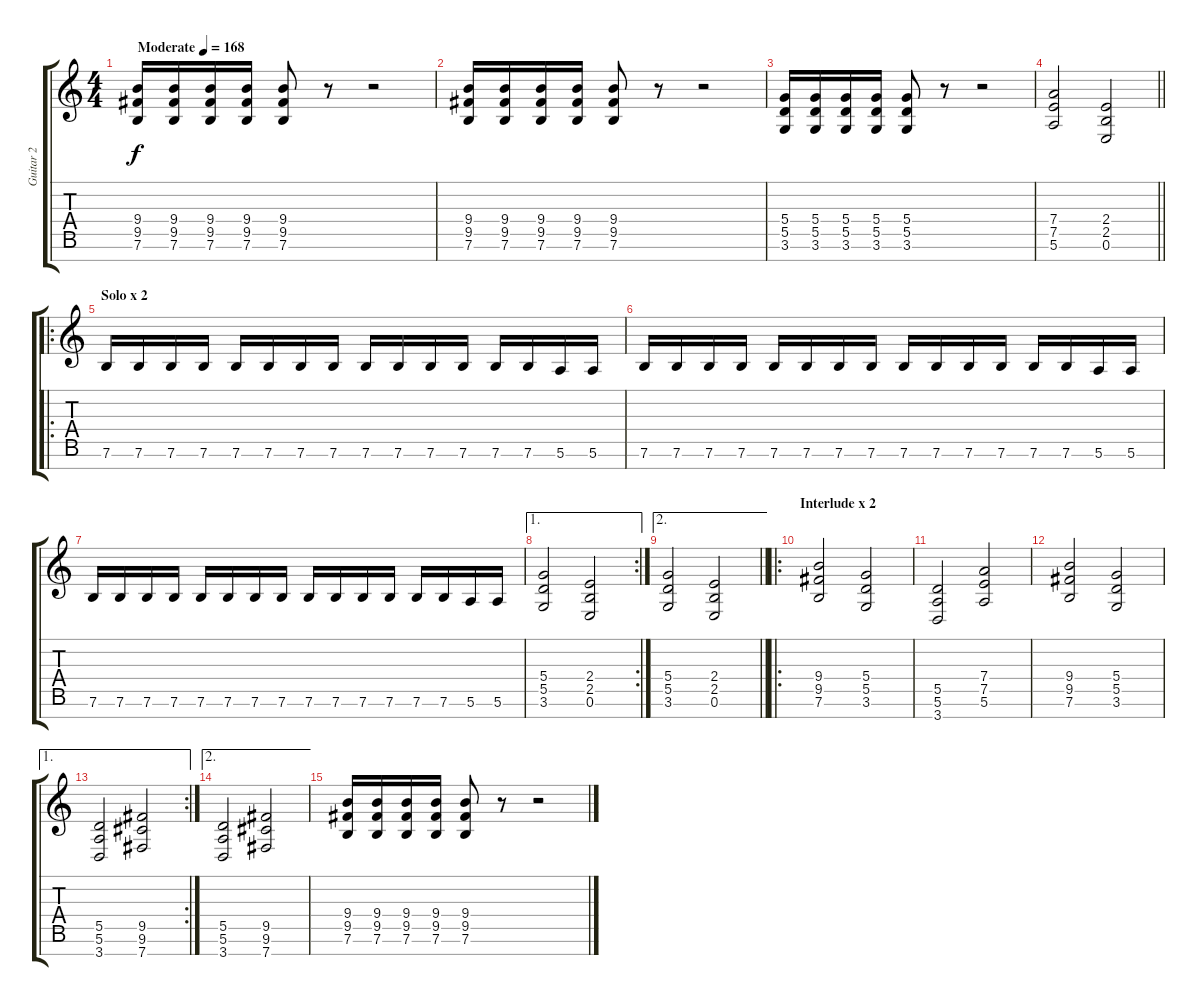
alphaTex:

\track ("Guitar 2" "Guitar 2") {instrument distortionguitar}
\staff {score tabs}
\tuning (E4 B3 G3 D3 A2 E2 B1) {hide}
\ts (4 4)
\tempo (168 "Moderate")
\clef g2
\ks c
(9.4 9.5 7.6).16{dy f instrument distortionguitar} (9.4 9.5 7.6).16 (9.4 9.5 7.6).16 (9.4 9.5 7.6).16 (9.4 9.5 7.6).8 r.8 r.2 |
(9.4 9.5 7.6).16 (9.4 9.5 7.6).16 (9.4 9.5 7.6).16 (9.4 9.5 7.6).16 (9.4 9.5 7.6).8 r.8 r.2 |
(5.4 5.5 3.6).16 (5.4 5.5 3.6).16 (5.4 5.5 3.6).16 (5.4 5.5 3.6).16 (5.4 5.5 3.6).8 r.8 r.2 |
\barLineRight lightlight
(7.4 7.5 5.6).2 (2.4 2.5 0.6).2 |
\ro
\section ("" "Solo x 2")
7.6.16 7.6.16 7.6.16 7.6.16 7.6.16 7.6.16 7.6.16 7.6.16 7.6.16 7.6.16 7.6.16 7.6.16 7.6.16 7.6.16 5.6.16 5.6.16 |
7.6.16 7.6.16 7.6.16 7.6.16 7.6.16 7.6.16 7.6.16 7.6.16 7.6.16 7.6.16 7.6.16 7.6.16 7.6.16 7.6.16 5.6.16 5.6.16 |
7.6.16 7.6.16 7.6.16 7.6.16 7.6.16 7.6.16 7.6.16 7.6.16 7.6.16 7.6.16 7.6.16 7.6.16 7.6.16 7.6.16 5.6.16 5.6.16 |
\ae 1
\rc 2
(5.4 5.5 3.6).2 (2.4 2.5 0.6).2 |
\ae 2
\barLineRight lightlight
(5.4 5.5 3.6).2 (2.4 2.5 0.6).2 |
\ro
\section ("" "Interlude x 2")
(9.4 9.5 7.6).2 (5.4 5.5 3.6).2 |
(5.5 5.6 3.7).2 (7.4 7.5 5.6).2 |
(9.4 9.5 7.6).2 (5.4 5.5 3.6).2 |
\ae 1
\rc 2
(5.5 5.6 3.7).2 (9.5 9.6 7.7).2 |
\ae 2
(5.5 5.6 3.7).2 (9.5 9.6 7.7).2 |
(9.4 9.5 7.6).16 (9.4 9.5 7.6).16 (9.4 9.5 7.6).16 (9.4 9.5 7.6).16 (9.4 9.5 7.6).8 r.8 r.2
